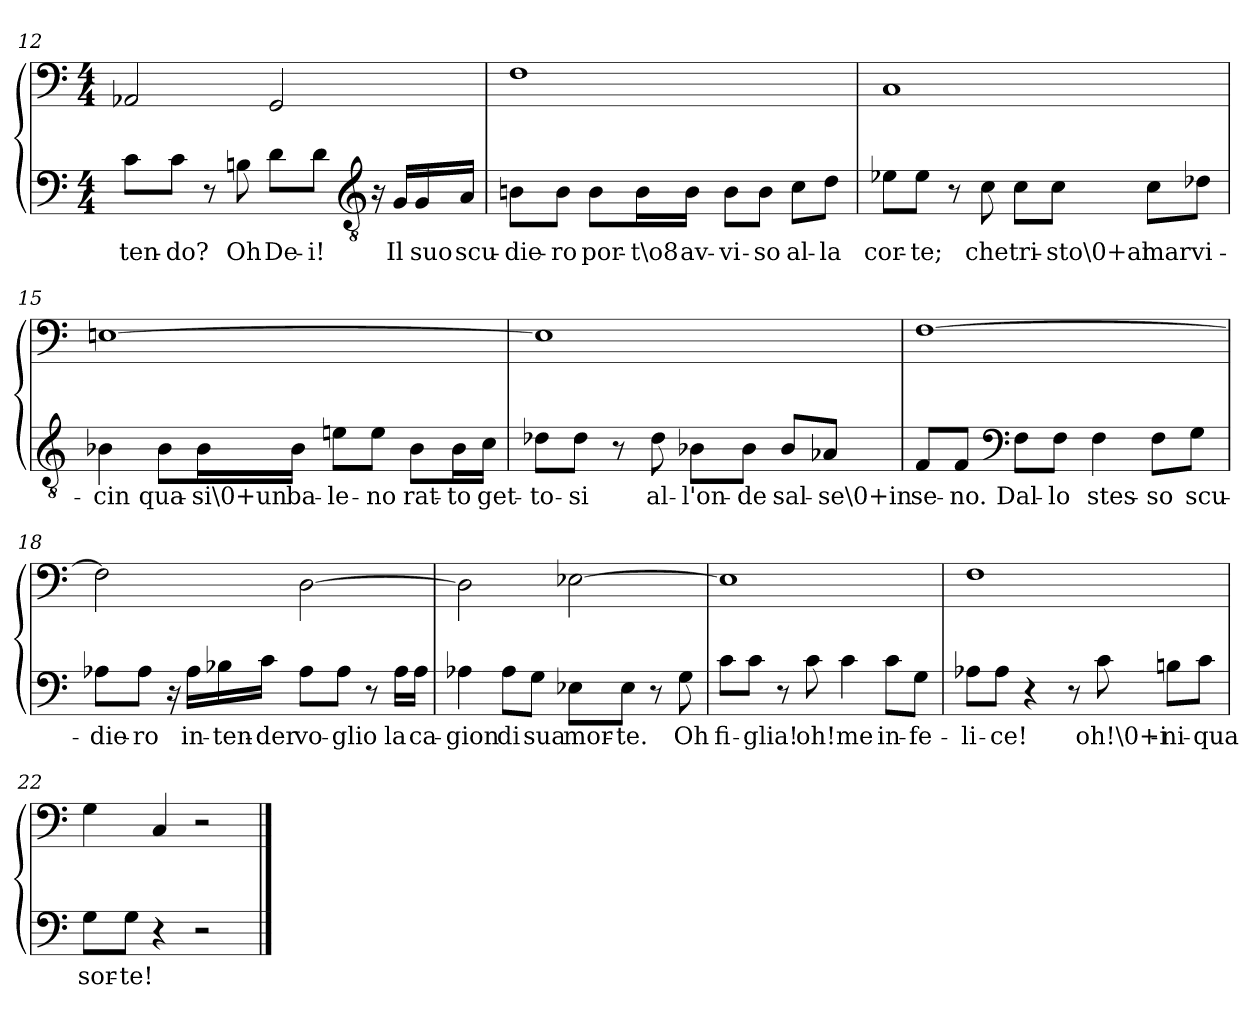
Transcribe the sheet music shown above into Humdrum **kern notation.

**kern	**text	**kern
*part1	*part1	*part1
*staff2	*staff2	*staff1
*clefF4	*	*clefF4
*k[]	*	*k[]
*C:	*	*C:
*M4/4	*	*M4/4
=12	=12	=12
8c\L	-ten-	2AA-X/
8c\J	-do?	.
8r	.	.
8Bn\	Oh	.
8d\L	De-	2GG/
8d\J	-i!	.
*clefGv2	*	*
16r	.	.
16G/LL	Il	.
16G/	suo	.
16A/JJ	scu-	.
=13	=13	=13
8Bn\L	-die-	1F\
8B\J	-ro	.
8B\L	por-	.
16B\L	-t\o8	.
16B\JJ	av-	.
8B\L	-vi-	.
8B\J	-so	.
8c\L	al-	.
8d\J	-la	.
=14	=14	=14
8e-X\L	cor-	1C/
8e-\J	-te;	.
8r	.	.
8c\	che	.
8c\L	tri-	.
8c\J	-sto\0+al	.
8c\L	mar	.
8d-X\J	vi-	.
=15	=15	=15
4B-X\	-cin	[1En\
8B-\L	qua-	.
16B-\L	-si\0+un	.
16B-\JJ	ba-	.
8en\L	-le-	.
8e\J	-no	.
8B-\L	rat-	.
16B-\L	-to	.
16c\JJ	get-	.
=16	=16	=16
8d-X\L	-to-	1E\]
8d-\J	-si	.
8r	.	.
8d-\	al-	.
8B-X\L	-l'on-	.
8B-\J	-de	.
8B-/L	sal-	.
8A-X/J	-se\0+in	.
=17	=17	=17
8F/L	se-	[1F\
8F/J	-no.	.
*clefF4	*	*
8F\L	Dal-	.
8F\J	-lo	.
4F\	stes-	.
8F\L	-so	.
8G\J	scu-	.
=18	=18	=18
8A-X\L	-die-	2F\]
8A-\J	-ro	.
16r	.	.
16A-\LL	in-	.
16B-X\	-ten-	.
16c\JJ	-der	.
8A-\L	vo-	[2D\
8A-\J	-glio	.
8r	.	.
16A-\LL	la	.
16A-\JJ	ca-	.
=19	=19	=19
4A-X\	-gion	2D\]
8A-\L	di	.
8G\J	sua	.
8E-X\L	mor-	[2E-X\
8E-\J	-te.	.
8r	.	.
8G\	Oh	.
=20	=20	=20
8c\L	fi-	1E-\]
8c\J	-glia!	.
8r	.	.
8c\	oh!	.
4c\	me	.
8c\L	in-	.
8G\J	-fe-	.
=21	=21	=21
8A-X\L	-li-	1F\
8A-\J	-ce!	.
4r	.	.
8r	.	.
8c\	oh!\0+i-	.
8Bn\L	-ni-	.
8c\J	-qua	.
=22	=22	=22
8G\L	sor-	4G\
8G\J	-te!	.
4r	.	4C/
2r	.	2r
==	==	==
*-	*-	*-
